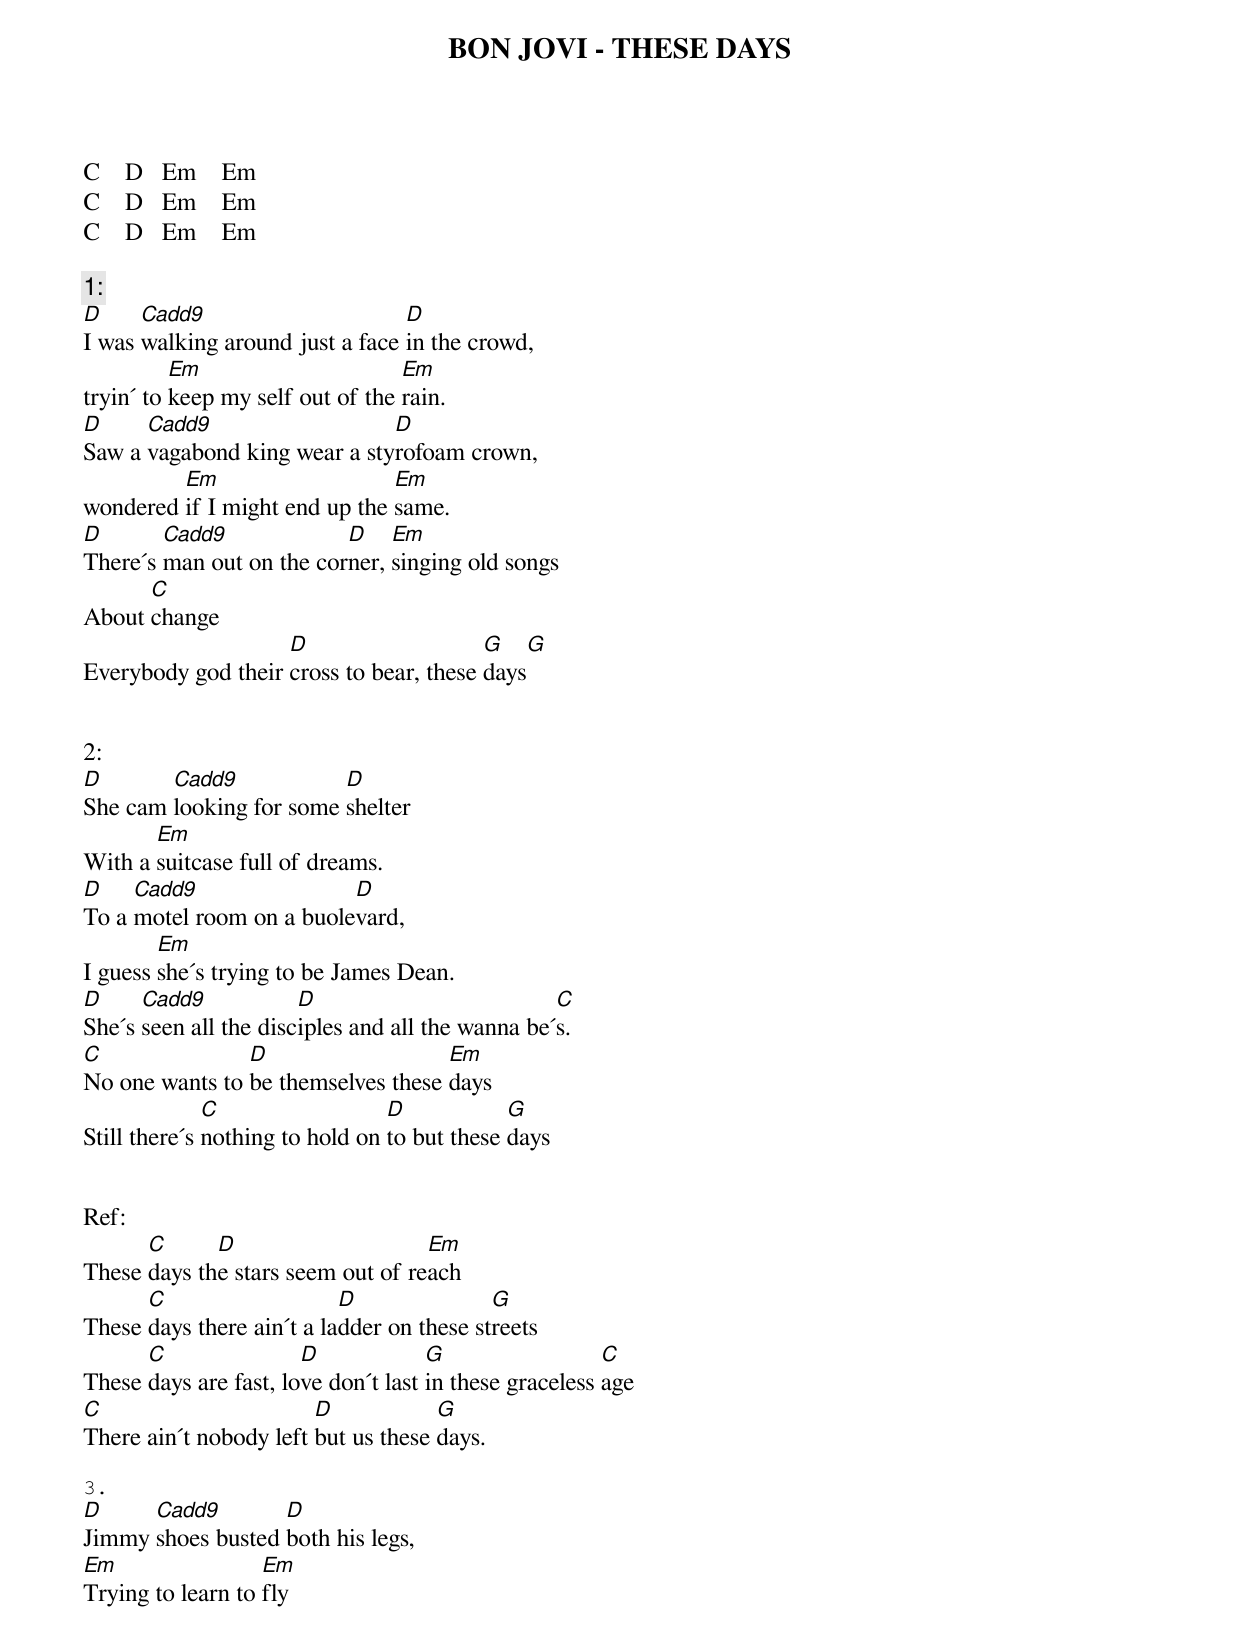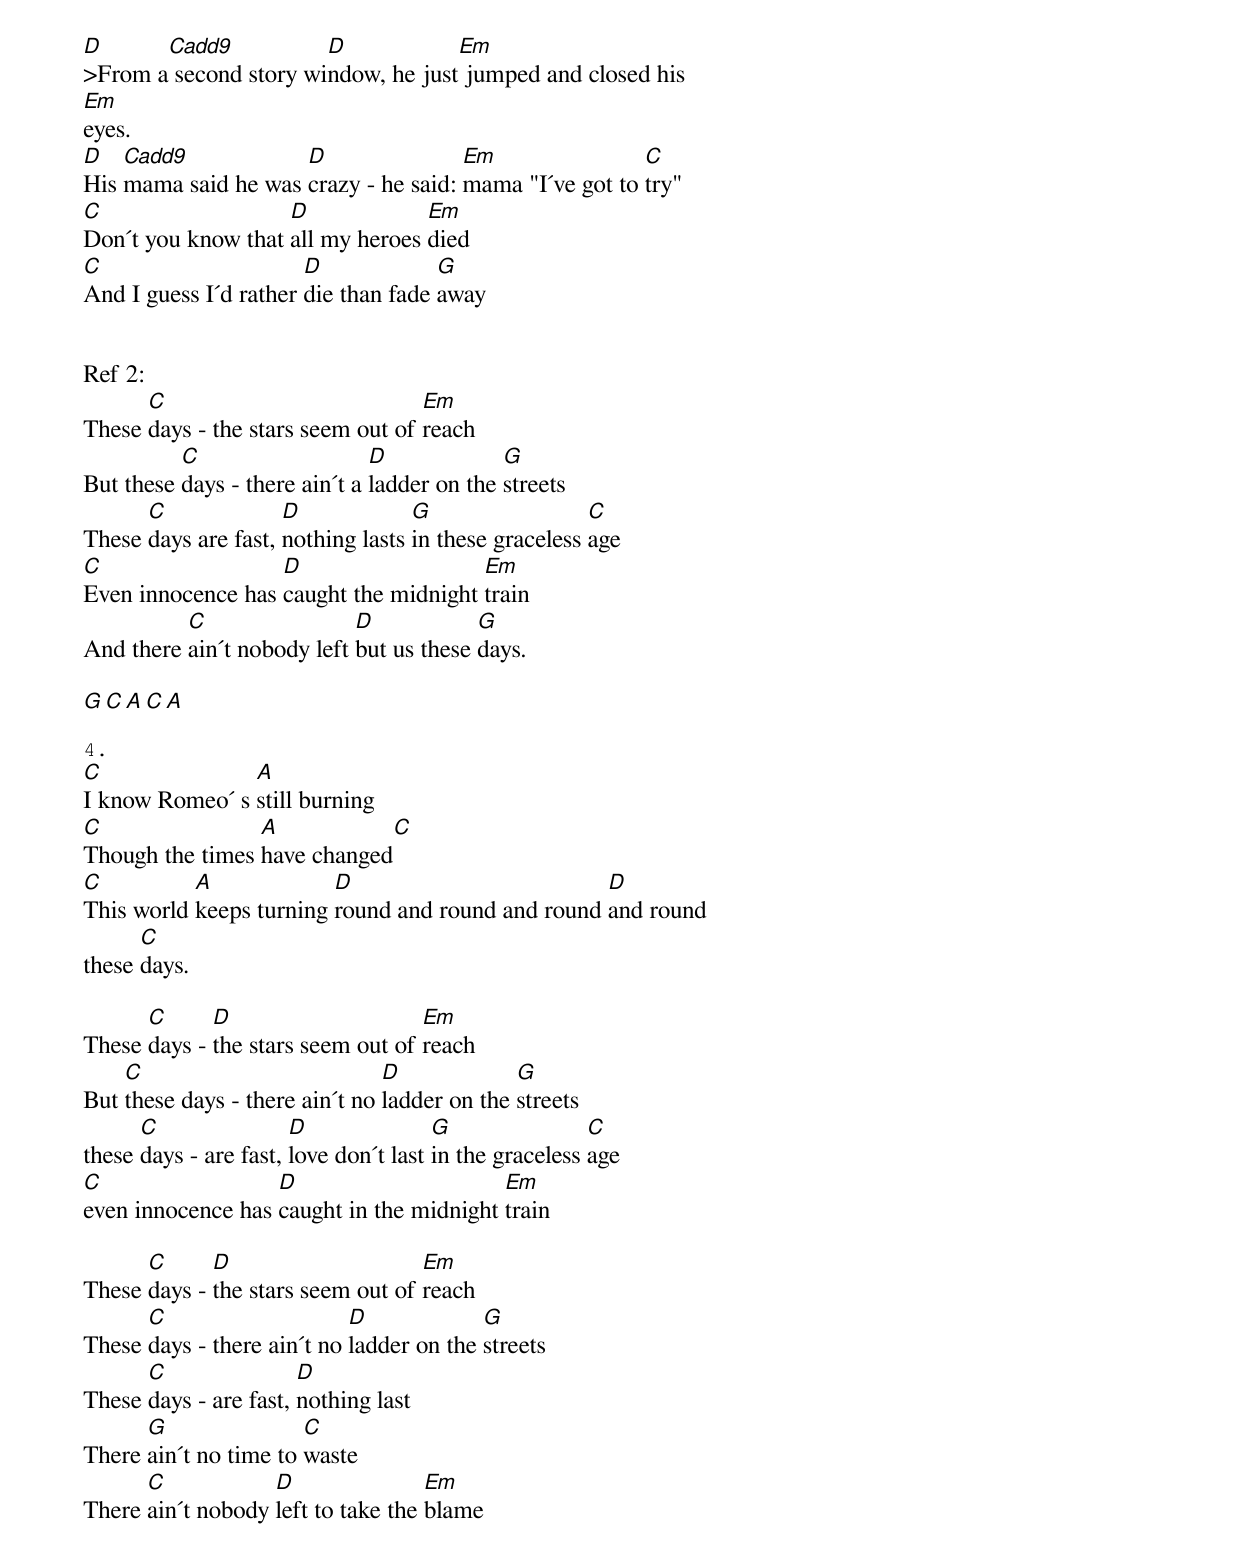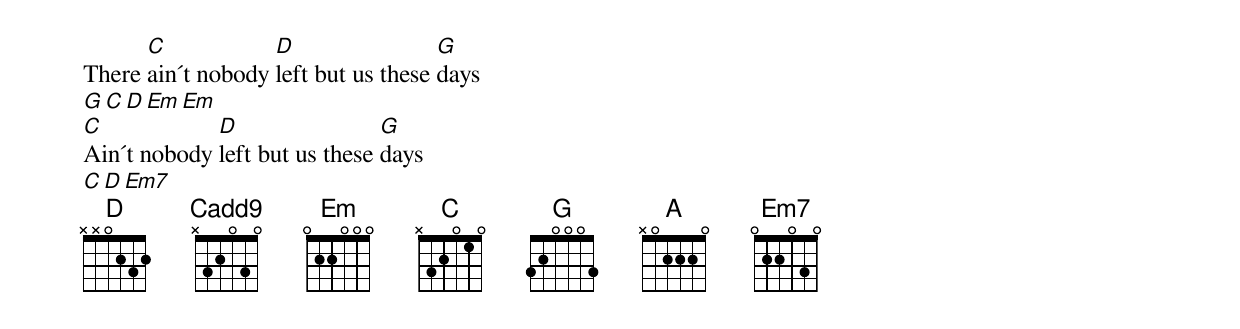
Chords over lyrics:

BON JOVI - THESE DAYS

C    D   Em    Em
C    D   Em    Em
C    D   Em    Em

1:
D     Cadd9                      D
I was walking around just a face in the crowd,
          Em                      Em
tryin´ to keep my self out of the rain.
D     Cadd9                   D
Saw a vagabond king wear a styrofoam crown,
         Em                    Em
wondered if I might end up the same.
D       Cadd9             D    Em
There´s man out on the corner, singing old songs
      C
About change
                    D                    G     G
Everybody god their cross to bear, these days


2:
D       Cadd9            D
She cam looking for some shelter
       Em
With a suitcase full of dreams.
D    Cadd9                D
To a motel room on a buolevard,
        Em
I guess she´s trying to be James Dean.
D     Cadd9            D                          C
She´s seen all the disciples and all the wanna be´s.
C               D                   Em
No one wants to be themselves these days
              C                  D            G
Still there´s nothing to hold on to but these days


Ref:
      C      D                     Em
These days the stars seem out of reach
      C                    D               G
These days there ain´t a ladder on these streets
      C                D             G                  C
These days are fast, love don´t last in these graceless age
C                       D            G
There ain´t nobody left but us these days.

3.
D     Cadd9        D
Jimmy shoes busted both his legs,
Em                 Em
Trying to learn to fly
D      Cadd9           D            Em
>From a second story window, he just jumped and closed his
Em
eyes.
D   Cadd9            D                Em                C
His mama said he was crazy - he said: mama "I´ve got to try"
C                   D             Em
Don´t you know that all my heroes died
C                      D             G
And I guess I´d rather die than fade away


Ref 2:
      C                            Em
These days - the stars seem out of reach
          C                    D             G
But these days - there ain´t a ladder on the streets
      C              D             G                  C
These days are fast, nothing lasts in these graceless age
C                  D                   Em
Even innocence has caught the midnight train
          C                 D            G
And there ain´t nobody left but us these days.

G  C  A  C  A

4.
C               A
I know Romeo´ s still burning
C                A            C
Though the times have changed
C          A             D                         D
This world keeps turning round and round and round and round
      C
these days.

      C      D                     Em
These days - the stars seem out of reach
    C                           D             G
But these days - there ain´t no ladder on the streets
      C                D               G                C
these days - are fast, love don´t last in the graceless age
C                  D                      Em
even innocence has caught in the midnight train

      C      D                     Em
These days - the stars seem out of reach
      C                     D             G
These days - there ain´t no ladder on the streets
      C                D
These days - are fast, nothing last
      G                C
There ain´t no time to waste
      C            D                Em
There ain´t nobody left to take the blame
      C            D                 G
There ain´t nobody left but us these days
G  C  D  Em  Em
C            D                 G
Ain´t nobody left but us these days
C D Em7
